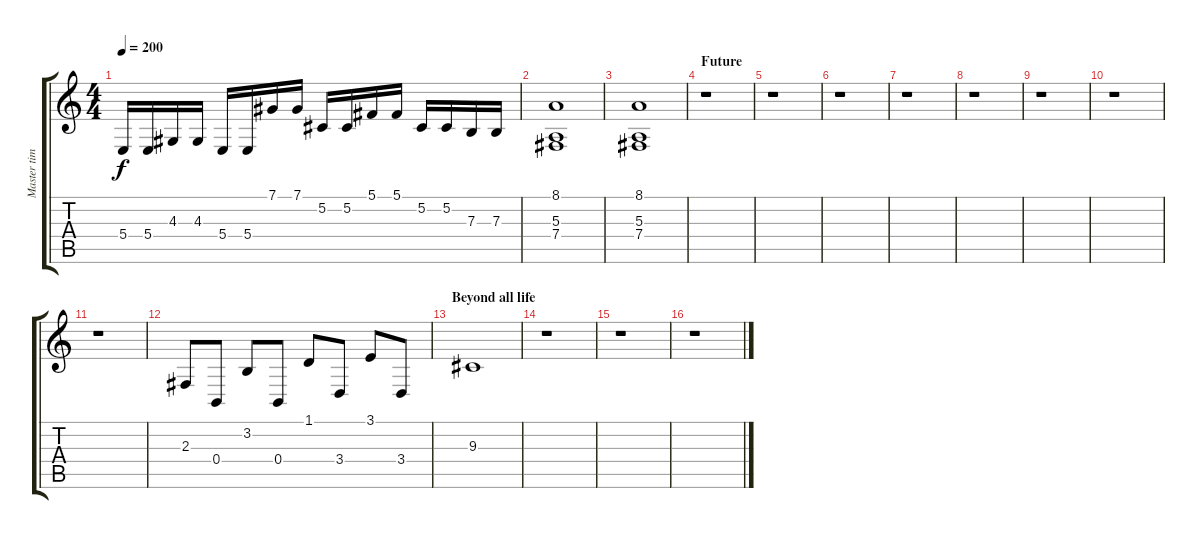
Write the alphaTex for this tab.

\track ("Master time" "Master tim") {instrument pad1newage}
\staff {score tabs}
\tuning (Db4 Ab3 E3 B2 Gb2 Db2) {hide}
\ts (4 4)
\tempo 200
\clef g2
\ks c
5.4.16{dy f} 5.4.16 4.3.16 4.3.16 5.4.16 5.4.16 7.1.16 7.1.16 5.2.16 5.2.16 5.1.16 5.1.16 5.2.16 5.2.16 7.3.16 7.3.16 |
(8.1 5.3 7.4).1 |
(8.1 5.3 7.4).1 |
\section ("" "Future")
r.1 |
r.1 |
r.1 |
r.1 |
r.1 |
r.1 |
r.1 |
r.1 |
2.3.8 0.4.8 3.2.8 0.4.8 1.1.8 3.4.8 3.1.8 3.4.8 |
\section ("" "Beyond all life")
9.3.1 |
r.1 |
r.1 |
r.1
